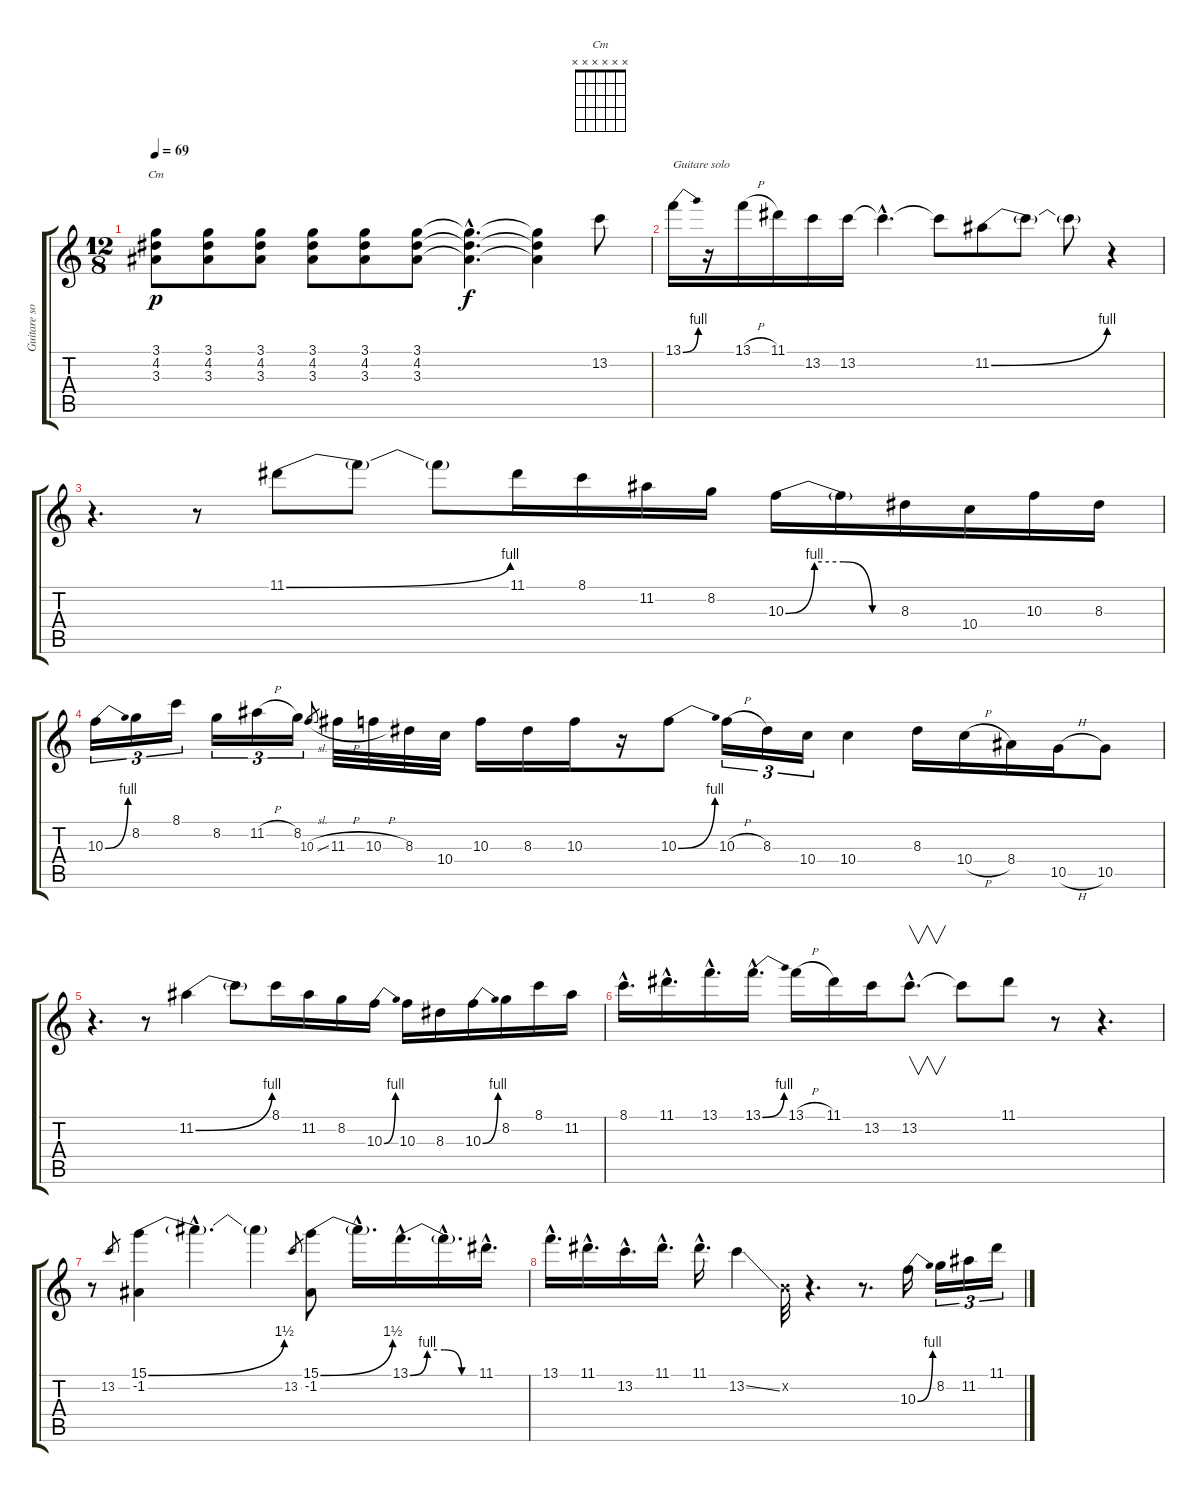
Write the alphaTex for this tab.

\track ("Guitare solo" "Guitare so") {instrument electricguitarjazz}
\staff {score tabs}
\tuning (E4 B3 G3 D3 A2 E2) {hide}
\chord ("Cm" x x x x x x) {firstfret 0}
\ts (12 8)
\tempo 69
\clef g2
\ks c
(3.1 4.2 3.3).8{ch "Cm" dy p} (3.1 4.2 3.3).8 (3.1 4.2 3.3).8 (3.1 4.2 3.3).8 (3.1 4.2 3.3).8 (3.1 4.2 3.3).8 (3.1{hac t} 4.2{hac t} 3.3{hac t}).4{d dy f} (3.1{t} 4.2{t} 3.3{t}).4 13.2.8 |
13.1{be (bend 0 0 60 4)}.16{txt "Guitare solo"} r.16 13.1{h}.16 11.1.16 13.2.16 13.2.16 13.2{hac t}.4{d} 13.2{t}.8 11.2{be (bend 0 0 60 4)}.8 11.2{t}.8 11.2{t}.8 r.4 |
r.4{d} r.8 11.1{be (bend 0 0 60 4)}.8 11.1{t}.8 11.1{t}.8 11.1.16 8.1.16 11.2.16 8.2.16 10.3{be (custom 0 0 15 4 30 4 45 0 60 0)}.16 10.3{t}.16 8.3.16 10.4.16 10.3.16 8.3.16 |
10.3{be (bend 0 0 60 4)}.16{tu (3 2)} 8.2.16{tu (3 2)} 8.1.16{tu (3 2)} 8.2.16{tu (3 2)} 11.2{h}.16{tu (3 2)} 8.2.16{tu (3 2)} 10.3{sl}.8{gr} 11.3{h}.32 10.3{h}.32 8.3.32 10.4.32 10.3.16 8.3.16 10.3.16 r.16 10.3{be (bend 0 0 60 4)}.8 10.3{h}.16{tu (3 2)} 8.3.16{tu (3 2)} 10.4.16{tu (3 2)} 10.4.4 8.3.16 10.4{h}.16 8.4.16 10.5{h}.16 10.5.8 |
r.4{d} r.8 11.2{be (bend 0 0 60 4)}.4 11.2{t}.8 8.1.16 11.2.16 8.2.16 10.3{be (bend 0 0 60 4)}.16 10.3.16 8.3.16 10.3{be (bend 0 0 60 4)}.16 8.2.16 8.1.16 11.2.16 |
8.1{hac}.16{d} 11.1{hac}.16{d} 13.1{hac}.16{d} 13.1{be (bend 0 0 60 4) hac}.16{d} 13.1{h}.16 11.1.16 13.2.16 13.2{hac}.8{v d} 13.2{t}.8 11.1.8 r.8 r.4{d} |
r.8 13.2.8{gr} (15.1{be (bend 0 0 60 6)} -1.2).4 15.1{hac t}.4{d} 15.1{t}.4 13.2.8{gr} (15.1{be (bend 0 0 60 6)} -1.2).8 15.1{hac t}.16{d} 13.1{be (custom 0 0 15 4 30 4 45 0 60 0) hac}.16{d} 13.1{hac t}.16{d} 11.1{hac}.16{d} |
13.1{hac}.16{d} 11.1{hac}.16{d} 13.2{hac}.16{d} 11.1{hac}.16{d} 11.1{hac}.16{d} 13.2{ss}.4 0.2{x}.32 r.4{d} r.8{d} 10.3{be (bend 0 0 60 4)}.16 8.2.16{tu (3 2)} 11.2.16{tu (3 2)} 11.1.16{tu (3 2)}
